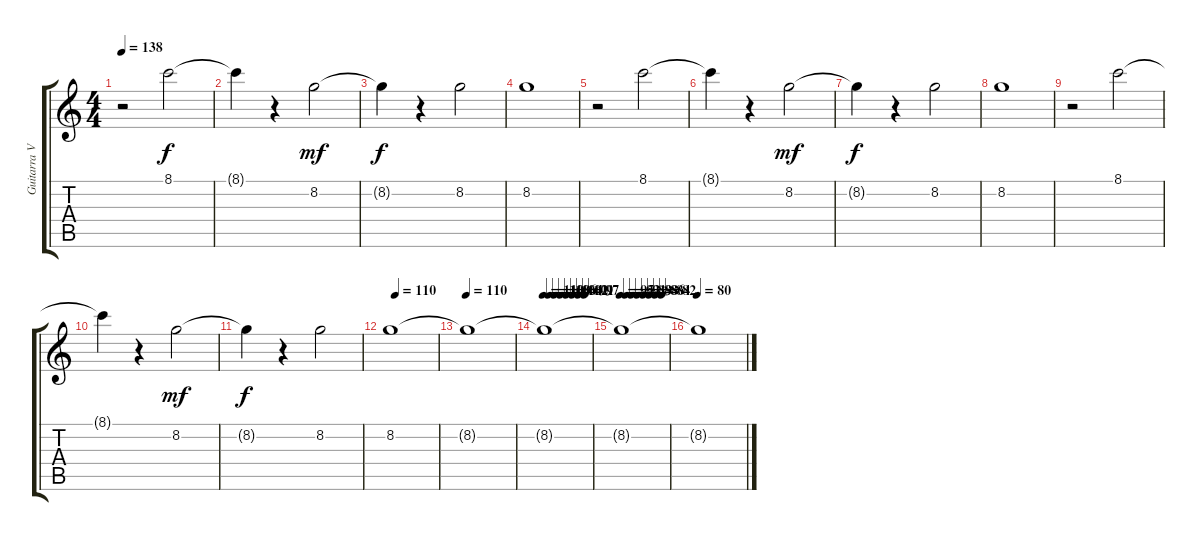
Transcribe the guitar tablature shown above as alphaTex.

\track ("Guitarra VIII (Dist. Solo)" "Guitarra V") {instrument distortionguitar}
\staff {score tabs}
\tuning (E4 B3 G3 D3 A2 E2) {hide}
\ts (4 4)
\tempo 138
\clef g2
\ks c
r.2{dy f} 8.1.2 |
8.1{t}.4 r.4 8.2.2{dy mf} |
8.2{t}.4{dy f} r.4 8.2.2 |
8.2.1 |
r.2 8.1.2 |
8.1{t}.4 r.4 8.2.2{dy mf} |
8.2{t}.4{dy f} r.4 8.2.2 |
8.2.1 |
r.2 8.1.2 |
8.1{t}.4 r.4 8.2.2{dy mf} |
8.2{t}.4{dy f} r.4 8.2.2 |
\tempo (110 0.125)
8.2.1 |
\tempo 110
8.2{t}.1 |
\tempo 110
\tempo (108 0.125)
\tempo (106 0.25)
\tempo (104 0.375)
\tempo (102 0.5)
\tempo (101 0.625)
\tempo (99 0.75)
\tempo (97 0.875)
8.2{t}.1 |
\tempo 95
\tempo (93 0.125)
\tempo (91 0.25)
\tempo (89 0.375)
\tempo (88 0.5)
\tempo (86 0.625)
\tempo (84 0.75)
\tempo (82 0.875)
8.2{t}.1 |
\tempo 80
8.2{t}.1
